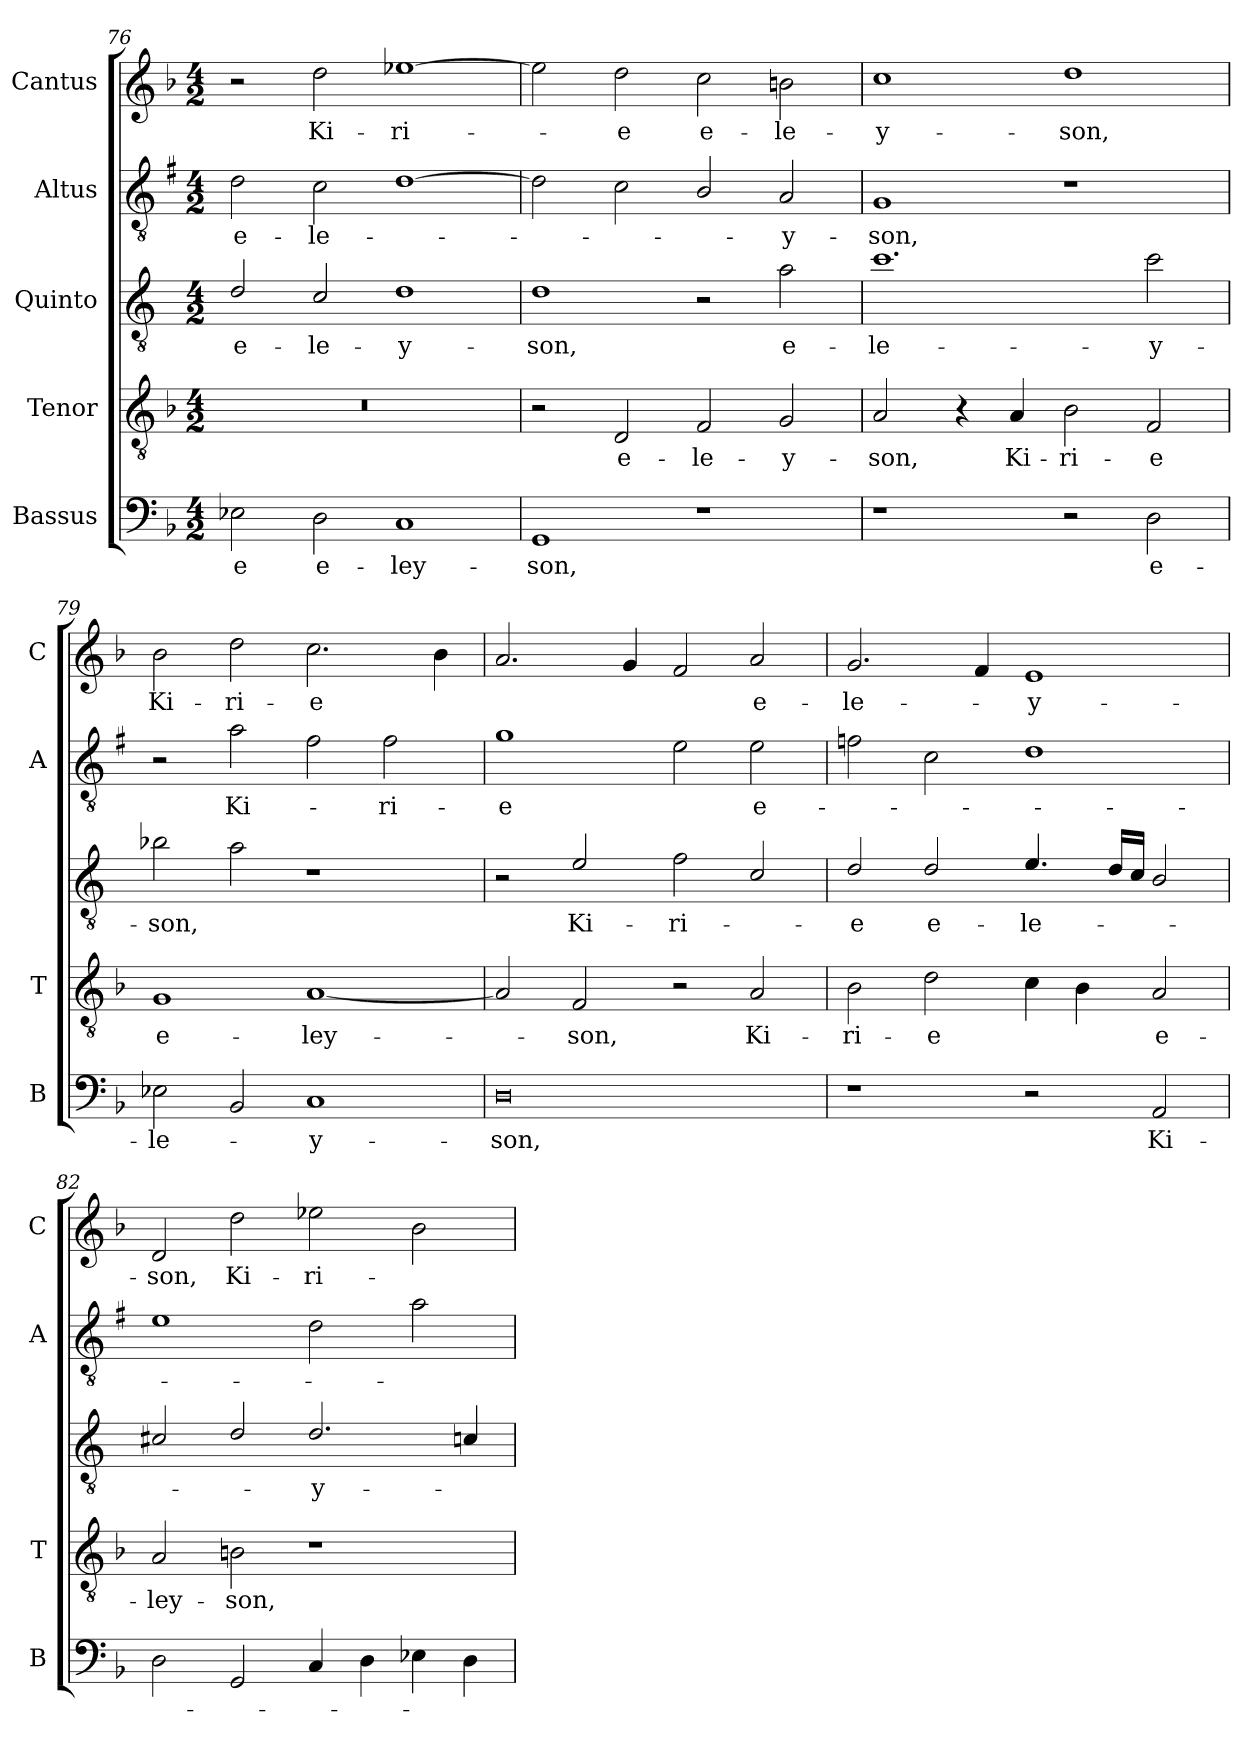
**kern	**text	**kern	**text	**kern	**text	**kern	**text	**kern	**text
*part5	*part5	*part4	*part4	*part3	*part3	*part2	*part2	*part1	*part1
*staff5	*staff5	*staff4	*staff4	*staff3	*staff3	*staff2	*staff2	*staff1	*staff1
*I"Bassus	*	*I"Tenor	*	*I"Quinto	*	*I"Altus	*	*I"Cantus	*
*I'B	*	*I'T	*	*	*	*I'A	*	*I'C	*
*clefF4	*	*clefGv2	*	*clefGv2	*	*clefGv2	*	*clefG2	*
*	*	*	*	*ITrd4c7	*	*ITrd1c2	*	*	*
*k[b-]	*	*k[b-]	*	*k[b-]	*	*k[b-]	*	*k[b-]	*
*F:	*	*F:	*	*F:	*	*F:	*	*F:	*
*M4/2	*	*M4/2	*	*M4/2	*	*M4/2	*	*M4/2	*
=76	=76	=76	=76	=76	=76	=76	=76	=76	=76
!	!LO:LY:b	!	!	!	!LO:LY:b	!	!LO:LY:b	!	!
2E-X\	-e	0r	.	2G/	e-	2c\	e-	2r	.
!	!LO:LY:b	!	!	!	!LO:LY:b	!	!LO:LY:b	!	!LO:LY:b
2D\	e-	.	.	2F/	-le-	2B-\	-le-	2dd\	Ki-
!	!LO:LY:b	!	!	!	!LO:LY:b	!	!	!	!LO:LY:b
1C	-ley-	.	.	1G	-y-	[1c	.	[1ee-X	-ri-
=77	=77	=77	=77	=77	=77	=77	=77	=77	=77
!	!LO:LY:b	!	!	!	!LO:LY:b	!	!	!	!
1GG	-son,	2r	.	1G	-son,	2c\]	.	2ee-\]	.
!	!	!	!LO:LY:b	!	!	!	!	!	!LO:LY:b
.	.	2D/	e-	.	.	2B-\	.	2dd\	-e
!	!	!	!LO:LY:b	!	!	!	!	!	!LO:LY:b
1r	.	2F/	-le-	2r	.	2A/	.	2cc\	e-
!	!	!	!LO:LY:b	!	!LO:LY:b	!	!LO:LY:b	!	!LO:LY:b
.	.	2G/	-y-	2d\	e-	2G/	-y-	2bn\	-le-
!!LO:LB:g=z
=78	=78	=78	=78	=78	=78	=78	=78	=78	=78
!	!	!	!LO:LY:b	!	!LO:LY:b	!	!LO:LY:b	!	!LO:LY:b
1r	.	2A/	-son,	1.f	-le-	1F	-son,	1cc	-y-
.	.	4r	.	.	.	.	.	.	.
!	!	!	!LO:LY:b	!	!	!	!	!	!
.	.	4A/	Ki-	.	.	.	.	.	.
!	!	!	!LO:LY:b	!	!	!	!	!	!LO:LY:b
2r	.	2B-\	-ri-	.	.	1r	.	1dd	-son,
!	!LO:LY:b	!	!LO:LY:b	!	!LO:LY:b	!	!	!	!
2D\	e-	2F/	-e	2f\	-y-	.	.	.	.
=79	=79	=79	=79	=79	=79	=79	=79	=79	=79
!	!LO:LY:b	!	!LO:LY:b	!	!LO:LY:b	!	!	!	!LO:LY:b
2E-X\	-le-	1G	e-	2e-X\	-son,	2r	.	2b-\	Ki-
!	!	!	!	!	!	!	!LO:LY:b	!	!LO:LY:b
2BB-/	.	.	.	2d\	.	2g\	Ki-	2dd\	-ri-
!	!LO:LY:b	!	!LO:LY:b	!	!	!	!	!	!LO:LY:b
1C	-y-	[1A	-ley-	1r	.	2e\	.	2.cc\	-e
!	!	!	!	!	!	!	!LO:LY:b	!	!
.	.	.	.	.	.	2e\	-ri-	.	.
.	.	.	.	.	.	.	.	4b-\	.
=80	=80	=80	=80	=80	=80	=80	=80	=80	=80
!	!LO:LY:b	!	!	!	!	!	!LO:LY:b	!	!
0D	-son,	2A/]	.	2r	.	1f	-e	2.a/	.
!	!	!	!LO:LY:b	!	!LO:LY:b	!	!	!	!
.	.	2F/	-son,	2A/	Ki-	.	.	.	.
.	.	.	.	.	.	.	.	4g/	.
!	!	!	!	!	!LO:LY:b	!	!	!	!
.	.	2r	.	2B-\	-ri-	2d\	.	2f/	.
!	!	!	!LO:LY:b	!	!	!	!LO:LY:b	!	!LO:LY:b
.	.	2A/	Ki-	2F/	.	2d\	e-	2a/	e-
=81	=81	=81	=81	=81	=81	=81	=81	=81	=81
!	!	!	!LO:LY:b	!	!LO:LY:b	!	!	!	!LO:LY:b
1r	.	2B-\	-ri-	2G/	-e	2e-X\	.	2.g/	-le-
!	!	!	!LO:LY:b	!	!LO:LY:b	!	!	!	!
.	.	2d\	-e	2G/	e-	2B-\	.	.	.
.	.	.	.	.	.	.	.	4f/	.
!	!	!	!	!	!LO:LY:b	!	!	!	!LO:LY:b
2r	.	4c\	.	4.A/	-le-	1c	.	1e	-y-
.	.	4B-\	.	.	.	.	.	.	.
.	.	.	.	16G/LL	.	.	.	.	.
.	.	.	.	16F/JJ	.	.	.	.	.
!	!LO:LY:b	!	!LO:LY:b	!	!	!	!	!	!
2AA/	Ki-	2A/	e-	2E/	.	.	.	.	.
=82	=82	=82	=82	=82	=82	=82	=82	=82	=82
!	!	!	!LO:LY:b	!	!	!	!	!	!LO:LY:b
2D\	.	2A/	-ley-	2F#X/	.	1d	.	2d/	-son,
!	!	!	!LO:LY:b	!	!	!	!	!	!LO:LY:b
2GG/	.	2Bn\	-son,	2G/	.	.	.	2dd\	Ki-
!	!	!	!	!	!LO:LY:b	!	!	!	!LO:LY:b
4C/	.	1r	.	2.G/	-y-	2c\	.	2ee-X\	-ri-
4D\	.	.	.	.	.	.	.	.	.
4E-X\	.	.	.	.	.	2g\	.	2b-\	.
4D\	.	.	.	4Fn/	.	.	.	.	.
=	=	=	=	=	=	=	=	=	=
*-	*-	*-	*-	*-	*-	*-	*-	*-	*-
